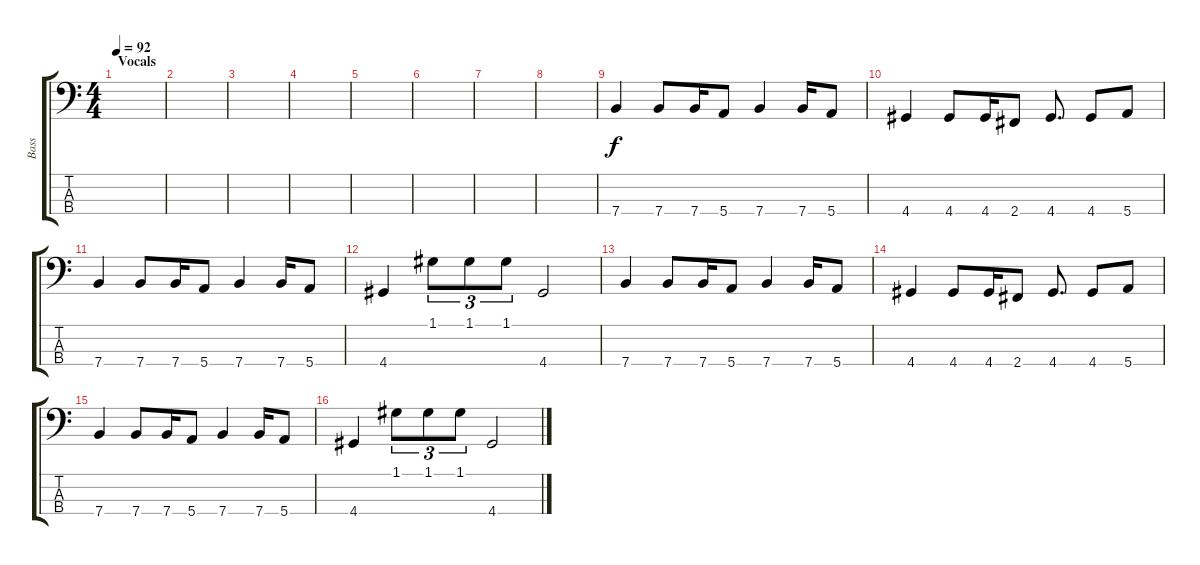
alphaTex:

\track ("Bass" "Bass") {instrument electricbassfinger}
\staff {score tabs}
\tuning (G2 D2 A1 E1) {hide}
\ts (4 4)
\section ("" "Vocals")
\tempo 92
\clef f4
\ks c
|
|
|
|
|
|
|
|
7.4.4 7.4.8 7.4.16 5.4.8 7.4.4 7.4.16 5.4.8 |
4.4.4 4.4.8 4.4.16 2.4.8 4.4.8{d} 4.4.8 5.4.8 |
7.4.4 7.4.8 7.4.16 5.4.8 7.4.4 7.4.16 5.4.8 |
4.4.4 1.1.8{tu (3 2)} 1.1.8{tu (3 2)} 1.1.8{tu (3 2)} 4.4.2 |
7.4.4 7.4.8 7.4.16 5.4.8 7.4.4 7.4.16 5.4.8 |
4.4.4 4.4.8 4.4.16 2.4.8 4.4.8{d} 4.4.8 5.4.8 |
7.4.4 7.4.8 7.4.16 5.4.8 7.4.4 7.4.16 5.4.8 |
4.4.4 1.1.8{tu (3 2)} 1.1.8{tu (3 2)} 1.1.8{tu (3 2)} 4.4.2
